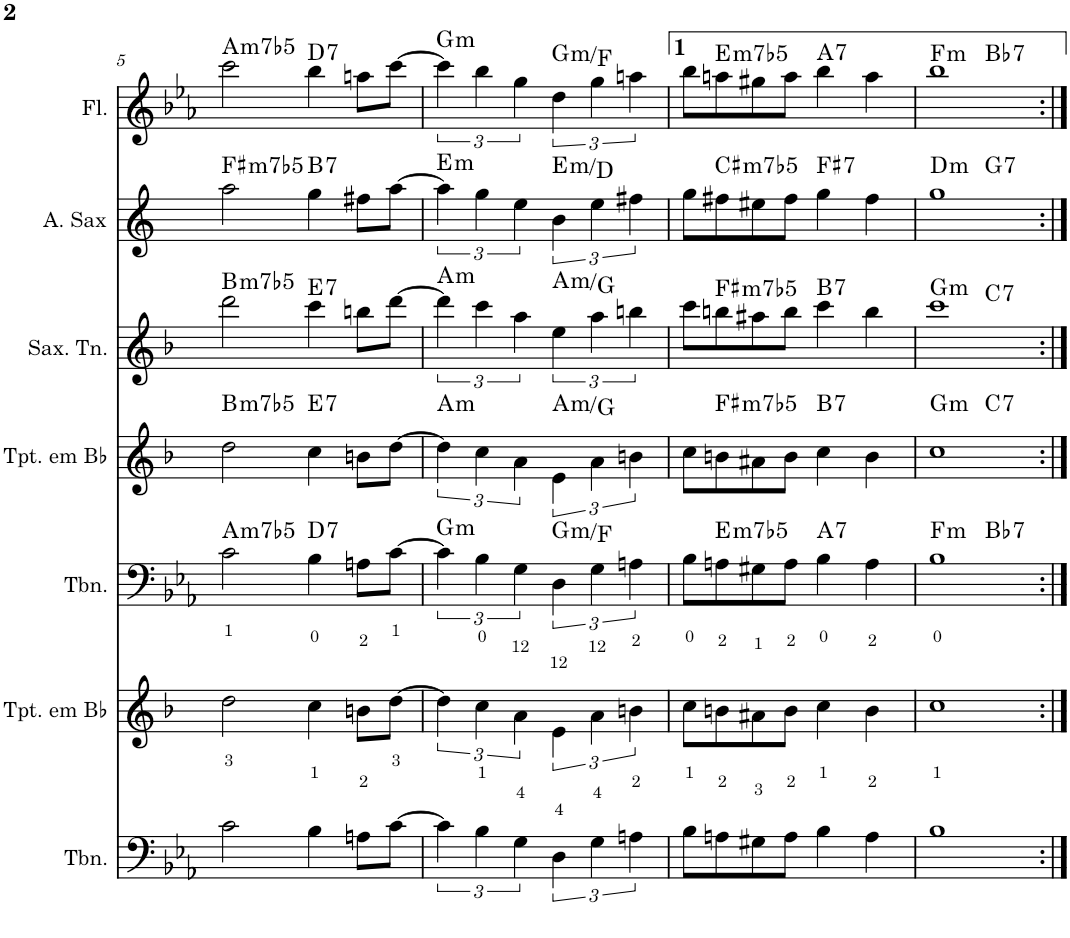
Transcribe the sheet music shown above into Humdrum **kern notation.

**kern	**kern	**kern	**harte	**kern	**harte	**kern	**harte	**kern	**harte	**kern	**harte
*part7	*part6	*part5	*part5	*part4	*part4	*part3	*part3	*part2	*part2	*part1	*part1
*staff7	*staff6	*staff5	*	*staff4	*	*staff3	*	*staff2	*	*staff1	*
*I"Trombone	*I"Trompete em Bb	*I"Trombone	*	*I"Trompete em Bb	*	*I"Saxofone Tenor	*	*I"Saxofone Alto	*	*I"Flauta Transversal	*
*I'Tbn.	*I'Tpt. em Bb	*I'Tbn.	*	*I'Tpt. em Bb	*	*I'Sax. Tn.	*	*	*	*I'Fl.	*
!!LO:PB:g=z
*clefF4	*clefG2	*clefF4	*	*clefG2	*	*clefG2	*	*clefG2	*	*clefG2	*
*	*Trd1c2	*	*	*Trd1c2	*	*Trd8c14	*	*Trd5c9	*	*	*
*k[b-e-a-]	*k[b-]	*k[b-e-a-]	*	*k[b-]	*	*k[b-]	*	*k[]	*	*k[b-e-a-]	*
*M4/4	*M4/4	*M4/4	*	*M4/4	*	*M4/4	*	*M4/4	*	*M4/4	*
=5	=5	=5	=5	=5	=5	=5	=5	=5	=5	=5	=5
!	!	!	!LO:H:kt=m7b5	!	!LO:H:kt=m7b5	!	!LO:H:kt=m7b5	!	!LO:H:kt=m7b5	!	!LO:H:kt=m7b5
2c\	2dd\	2c\	A:hdim7	2dd\	B:hdim7	2ddd\	B:hdim7	2aa\	F#:hdim7	2ccc\	A:hdim7
!	!	!	!LO:H:kt=7	!	!LO:H:kt=7	!	!LO:H:kt=7	!	!LO:H:kt=7	!	!LO:H:kt=7
4B-\	4cc\	4B-\	D:7	4cc\	E:7	4ccc\	E:7	4gg\	B:7	4bb-\	D:7
8An\L	8bn\L	8An\L	.	8bn\L	.	8bbn\L	.	8ff#X\L	.	8aan\L	.
[8c\J	[8dd\J	[8c\J	.	[8dd\J	.	[8ddd\J	.	[8aa\J	.	[8ccc\J	.
=6	=6	=6	=6	=6	=6	=6	=6	=6	=6	=6	=6
!	!	!	!LO:H:kt=m	!	!LO:H:kt=m	!	!LO:H:kt=m	!	!LO:H:kt=m	!	!LO:H:kt=m
6c\]	6dd\]	6c\]	G:min	6dd\]	A:min	6ddd\]	A:min	6aa\]	E:min	6ccc\]	G:min
6B-\	6cc\	6B-\	.	6cc\	.	6ccc\	.	6gg\	.	6bb-\	.
6G\	6a\	6G\	.	6a\	.	6aa\	.	6ee\	.	6gg\	.
!	!	!	!LO:H:kt=m	!	!LO:H:kt=m	!	!LO:H:kt=m	!	!LO:H:kt=m	!	!LO:H:kt=m
6D\	6e\	6D\	G:min/b7	6e\	A:min/b7	6ee\	A:min/b7	6b\	E:min/b7	6dd\	G:min/b7
6G\	6a\	6G\	.	6a\	.	6aa\	.	6ee\	.	6gg\	.
6An\	6bn\	6An\	.	6bn\	.	6bbn\	.	6ff#X\	.	6aan\	.
=7	=7	=7	=7	=7	=7	=7	=7	=7	=7	=7	=7
8B-\L	8cc\L	8B-\L	.	8cc\L	.	8ccc\L	.	8gg\L	.	8bb-\L	.
!	!	!	!LO:H:kt=m7b5	!	!LO:H:kt=m7b5	!	!LO:H:kt=m7b5	!	!LO:H:kt=m7b5	!	!LO:H:kt=m7b5
8An\	8bn\	8An\	E:hdim7	8bn\	F#:hdim7	8bbn\	F#:hdim7	8ff#X\	C#:hdim7	8aan\	E:hdim7
8G#X\	8a#X\	8G#X\	.	8a#X\	.	8aa#X\	.	8ee#X\	.	8gg#X\	.
8A\J	8b\J	8A\J	.	8b\J	.	8bb\J	.	8ff#\J	.	8aa\J	.
!	!	!	!LO:H:kt=7	!	!LO:H:kt=7	!	!LO:H:kt=7	!	!LO:H:kt=7	!	!LO:H:kt=7
4B-\	4cc\	4B-\	A:7	4cc\	B:7	4ccc\	B:7	4gg\	F#:7	4bb-\	A:7
4A\	4b\	4A\	.	4b\	.	4bb\	.	4ff#\	.	4aa\	.
=8	=8	=8	=8	=8	=8	=8	=8	=8	=8	=8	=8
!	!	!	!LO:H:kt=m	!	!LO:H:kt=m	!	!LO:H:kt=m	!	!LO:H:kt=m	!	!LO:H:kt=m
*	*	*^	*	*^	*	*^	*	*^	*	*^	*
1B-	1cc	1B-	2ryy	F:min	1cc	2ryy	G:min	1ccc	2ryy	G:min	1gg	2ryy	D:min	1bb-	2ryy	F:min
!	!	!	!	!LO:H:kt=7	!	!	!LO:H:kt=7	!	!	!LO:H:kt=7	!	!	!LO:H:kt=7	!	!	!LO:H:kt=7
.	.	.	2ryy	Bb:7	.	2ryy	C:7	.	2ryy	C:7	.	2ryy	G:7	.	2ryy	Bb:7
*	*	*v	*v	*	*	*	*	*v	*v	*	*v	*v	*	*v	*v	*
*	*	*	*	*v	*v	*	*	*	*	*	*	*
=:|!	=:|!	=:|!	=:|!	=:|!	=:|!	=:|!	=:|!	=:|!	=:|!	=:|!	=:|!
*-	*-	*-	*-	*-	*-	*-	*-	*-	*-	*-	*-
